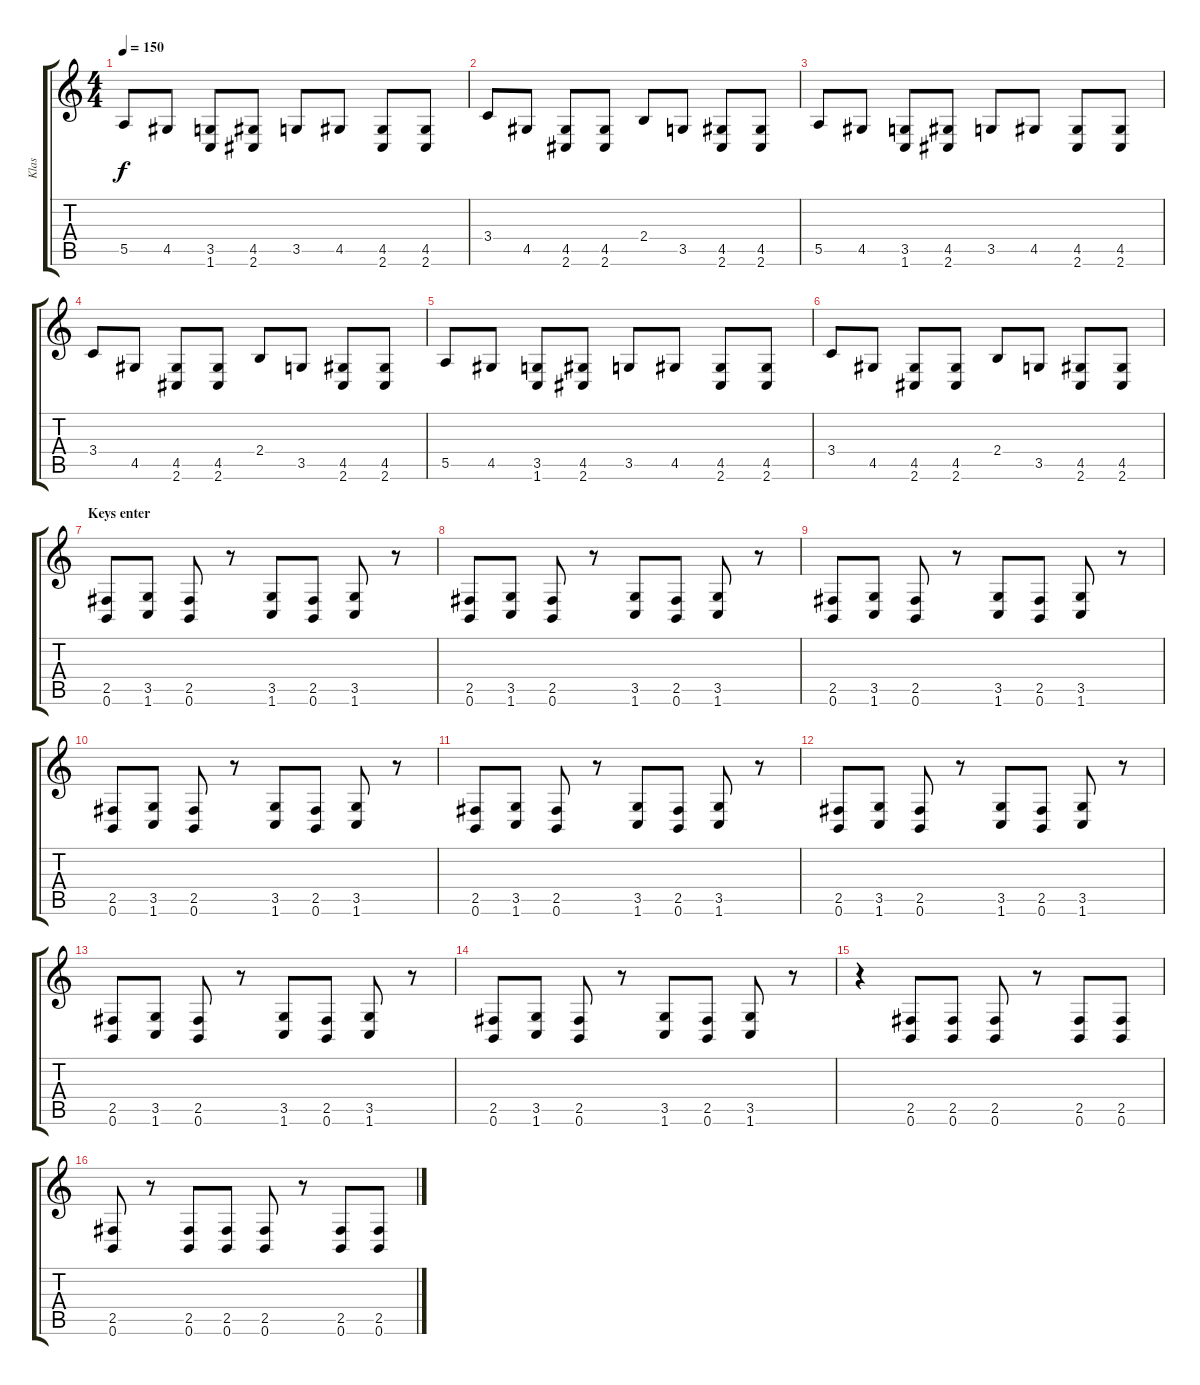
\track ("Klas" "Klas") {instrument distortionguitar}
\staff {score tabs}
\tuning (B3 Gb3 D3 A2 E2 B1) {hide}
\ts (4 4)
\tempo 150
\clef g2
\ks c
5.5.8{dy f} 4.5.8 (3.5 1.6).8 (4.5 2.6).8 3.5.8 4.5.8 (4.5 2.6).8 (4.5 2.6).8 |
3.4.8 4.5.8 (4.5 2.6).8 (4.5 2.6).8 2.4.8 3.5.8 (4.5 2.6).8 (4.5 2.6).8 |
5.5.8 4.5.8 (3.5 1.6).8 (4.5 2.6).8 3.5.8 4.5.8 (4.5 2.6).8 (4.5 2.6).8 |
3.4.8 4.5.8 (4.5 2.6).8 (4.5 2.6).8 2.4.8 3.5.8 (4.5 2.6).8 (4.5 2.6).8 |
5.5.8 4.5.8 (3.5 1.6).8 (4.5 2.6).8 3.5.8 4.5.8 (4.5 2.6).8 (4.5 2.6).8 |
3.4.8 4.5.8 (4.5 2.6).8 (4.5 2.6).8 2.4.8 3.5.8 (4.5 2.6).8 (4.5 2.6).8 |
\section ("" "Keys enter")
(2.5 0.6).8 (3.5 1.6).8 (2.5 0.6).8 r.8 (3.5 1.6).8 (2.5 0.6).8 (3.5 1.6).8 r.8 |
(2.5 0.6).8 (3.5 1.6).8 (2.5 0.6).8 r.8 (3.5 1.6).8 (2.5 0.6).8 (3.5 1.6).8 r.8 |
(2.5 0.6).8 (3.5 1.6).8 (2.5 0.6).8 r.8 (3.5 1.6).8 (2.5 0.6).8 (3.5 1.6).8 r.8 |
(2.5 0.6).8 (3.5 1.6).8 (2.5 0.6).8 r.8 (3.5 1.6).8 (2.5 0.6).8 (3.5 1.6).8 r.8 |
(2.5 0.6).8 (3.5 1.6).8 (2.5 0.6).8 r.8 (3.5 1.6).8 (2.5 0.6).8 (3.5 1.6).8 r.8 |
(2.5 0.6).8 (3.5 1.6).8 (2.5 0.6).8 r.8 (3.5 1.6).8 (2.5 0.6).8 (3.5 1.6).8 r.8 |
(2.5 0.6).8 (3.5 1.6).8 (2.5 0.6).8 r.8 (3.5 1.6).8 (2.5 0.6).8 (3.5 1.6).8 r.8 |
(2.5 0.6).8 (3.5 1.6).8 (2.5 0.6).8 r.8 (3.5 1.6).8 (2.5 0.6).8 (3.5 1.6).8 r.8 |
r.4 (2.5 0.6).8 (2.5 0.6).8 (2.5 0.6).8 r.8 (2.5 0.6).8 (2.5 0.6).8 |
(2.5 0.6).8 r.8 (2.5 0.6).8 (2.5 0.6).8 (2.5 0.6).8 r.8 (2.5 0.6).8 (2.5 0.6).8
